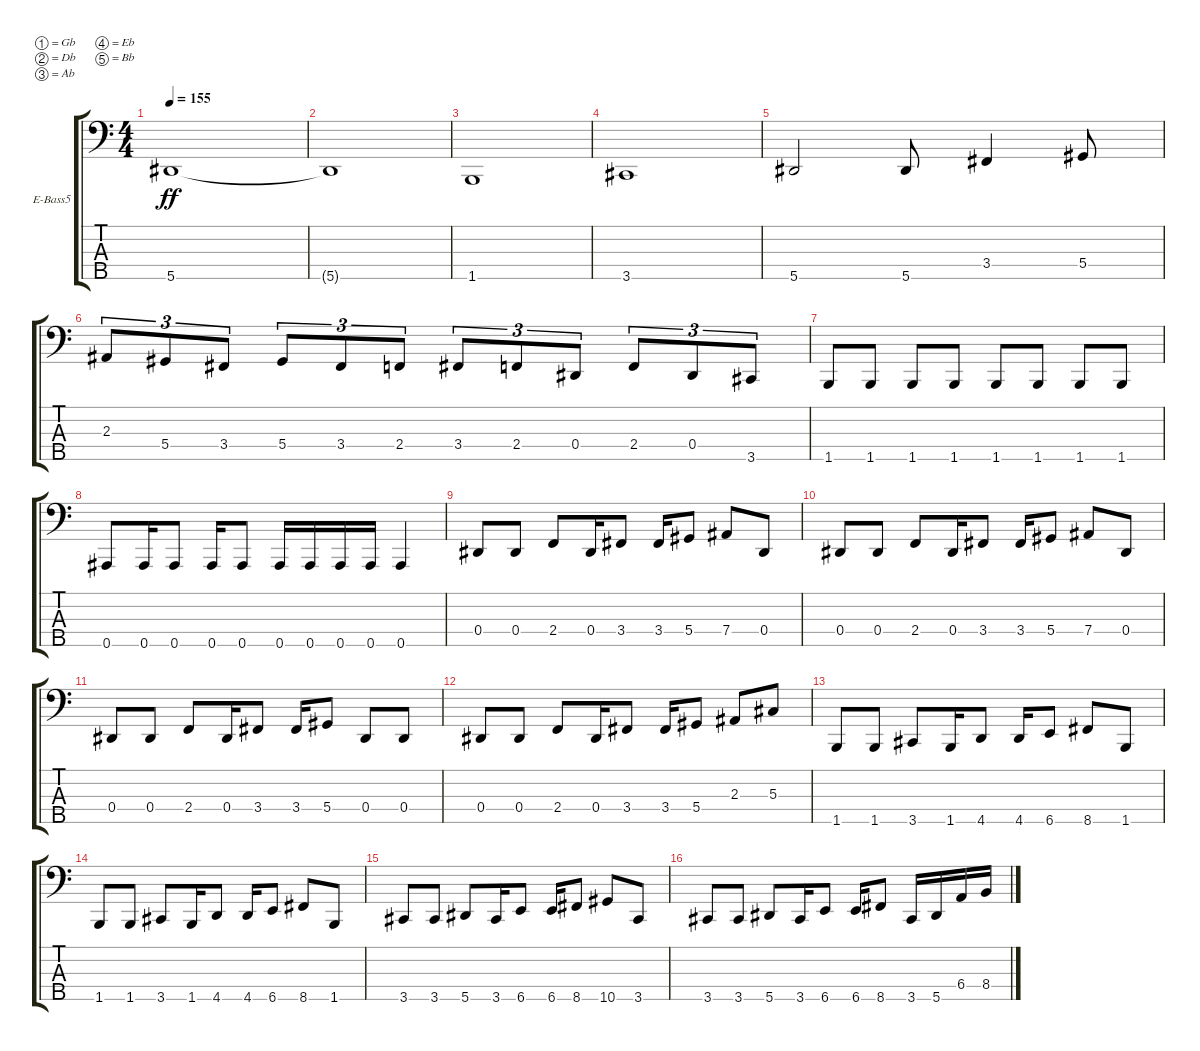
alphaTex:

\defaultSystemsLayout 4
\bracketExtendMode groupsimilarinstruments
\firstSystemTrackNameOrientation horizontal
\otherSystemsTrackNameOrientation horizontal
\track ("Electric Bass" "E-Bass5") {instrument electricbassfinger}
\staff {score tabs}
\tuning (Gb2 Db2 Ab1 Eb1 Bb0)
\ts (4 4)
\tempo 155
\clef f4
\ks c
5.5.1{dy ff instrument electricbassfinger} |
5.5{t}.1 |
1.5.1 |
3.5.1 |
5.5.2 5.5.8 3.4.4 5.4.8 |
2.3.8{tu (3 2)} 5.4.8{tu (3 2)} 3.4.8{tu (3 2)} 5.4.8{tu (3 2)} 3.4.8{tu (3 2)} 2.4.8{tu (3 2)} 3.4.8{tu (3 2)} 2.4.8{tu (3 2)} 0.4.8{tu (3 2)} 2.4.8{tu (3 2)} 0.4.8{tu (3 2)} 3.5.8{tu (3 2)} |
1.5.8 1.5.8 1.5.8 1.5.8 1.5.8 1.5.8 1.5.8 1.5.8 |
0.5.8 0.5.16 0.5.8 0.5.16 0.5.8 0.5.16 0.5.16 0.5.16 0.5.16 0.5.4 |
0.4.8 0.4.8 2.4.8 0.4.16 3.4.8 3.4.16 5.4.8 7.4.8 0.4.8 |
0.4.8 0.4.8 2.4.8 0.4.16 3.4.8 3.4.16 5.4.8 7.4.8 0.4.8 |
0.4.8 0.4.8 2.4.8 0.4.16 3.4.8 3.4.16 5.4.8 0.4.8 0.4.8 |
0.4.8 0.4.8 2.4.8 0.4.16 3.4.8 3.4.16 5.4.8 2.3.8 5.3.8 |
1.5.8 1.5.8 3.5.8 1.5.16 4.5.8 4.5.16 6.5.8 8.5.8 1.5.8 |
1.5.8 1.5.8 3.5.8 1.5.16 4.5.8 4.5.16 6.5.8 8.5.8 1.5.8 |
3.5.8 3.5.8 5.5.8 3.5.16 6.5.8 6.5.16 8.5.8 10.5.8 3.5.8 |
3.5.8 3.5.8 5.5.8 3.5.16 6.5.8 6.5.16 8.5.8 3.5.16 5.5.16 6.4.16 8.4.16
